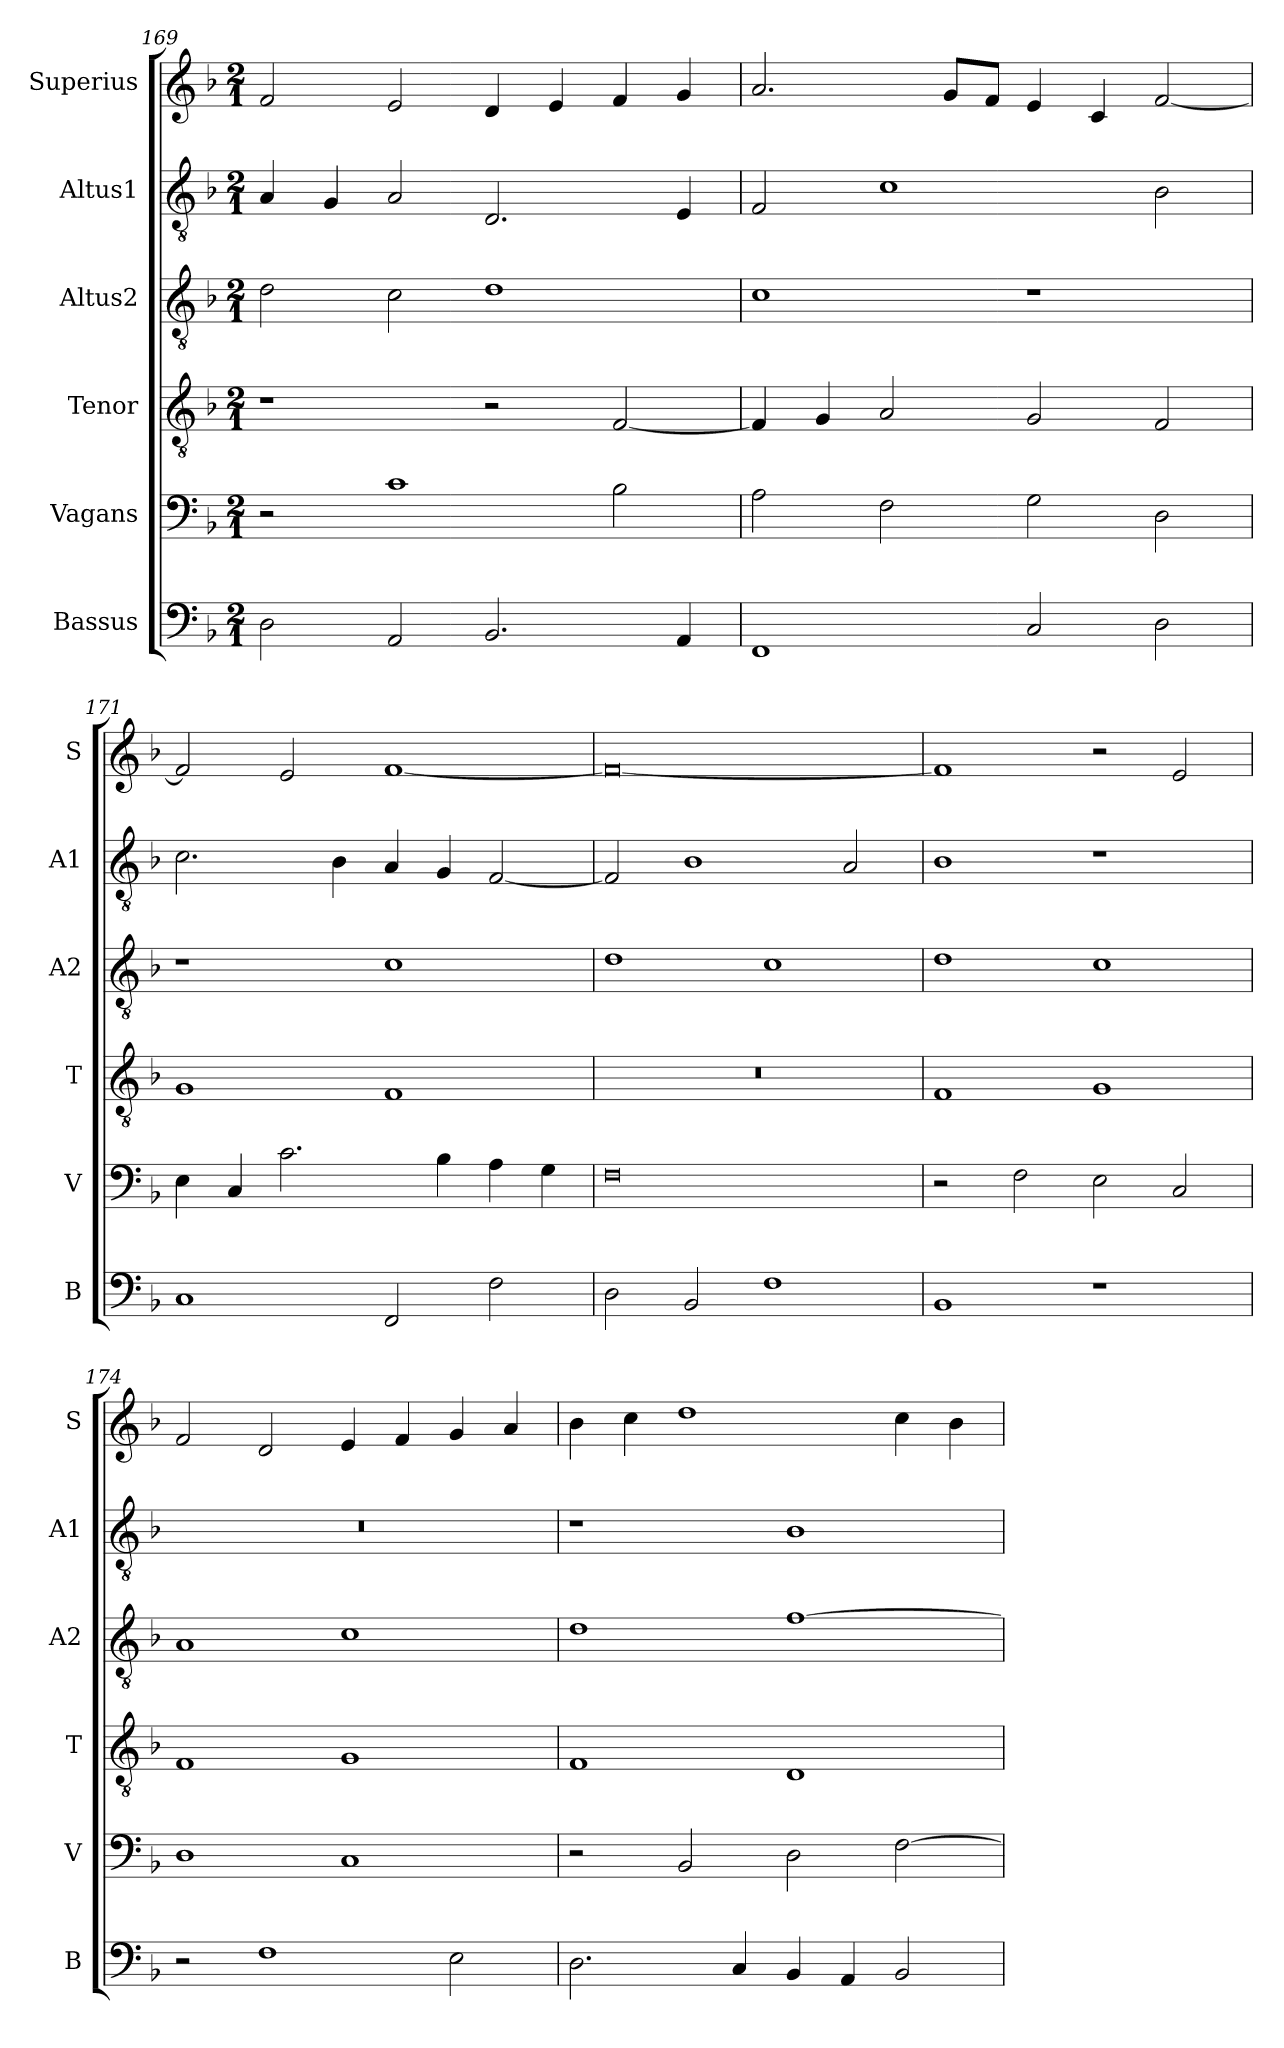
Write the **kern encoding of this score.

**kern	**kern	**kern	**kern	**kern	**kern
*part6	*part5	*part4	*part3	*part2	*part1
*staff6	*staff5	*staff4	*staff3	*staff2	*staff1
*I"Bassus	*I"Vagans	*I"Tenor	*I"Altus2	*I"Altus1	*I"Superius
*I'B	*I'V	*I'T	*I'A2	*I'A1	*I'S
*clefF4	*clefF4	*clefGv2	*clefGv2	*clefGv2	*clefG2
*k[b-]	*k[b-]	*k[b-]	*k[b-]	*k[b-]	*k[b-]
*M2/1	*M2/1	*M2/1	*M2/1	*M2/1	*M2/1
=169	=169	=169	=169	=169	=169
2D\	2r	1r	2d\	4A/	2f/
.	.	.	.	4G/	.
2AA/	1c	.	2c\	2A/	2e/
2.BB-/	.	2r	1d	2.D/	4d/
.	.	.	.	.	4e/
.	2B-\	[2F/	.	.	4f/
4AA/	.	.	.	4E/	4g/
=170	=170	=170	=170	=170	=170
1FF	2A\	4F/]	1c	2F/	2.a/
.	.	4G/	.	.	.
.	2F\	2A/	.	1c	.
.	.	.	.	.	8g/L
.	.	.	.	.	8f/J
2C/	2G\	2G/	1r	.	4e/
.	.	.	.	.	4c/
2D\	2D\	2F/	.	2B-\	[2f/
=171	=171	=171	=171	=171	=171
1C	4E\	1G	1r	2.c\	2f/]
.	4C/	.	.	.	.
.	2.c\	.	.	.	2e/
.	.	.	.	4B-\	.
2FF/	.	1F	1c	4A/	[1f
.	4B-\	.	.	4G/	.
2F\	4A\	.	.	[2F/	.
.	4G\	.	.	.	.
=172	=172	=172	=172	=172	=172
2D\	0F	0r	1d	2F/]	0f_
2BB-/	.	.	.	1B-	.
1F	.	.	1c	.	.
.	.	.	.	2A/	.
=173	=173	=173	=173	=173	=173
1BB-	2r	1F	1d	1B-	1f]
.	2F\	.	.	.	.
1r	2E\	1G	1c	1r	2r
.	2C/	.	.	.	2e/
=174	=174	=174	=174	=174	=174
2r	1D	1F	1A	0r	2f/
1F	.	.	.	.	2d/
.	1C	1G	1c	.	4e/
.	.	.	.	.	4f/
2E\	.	.	.	.	4g/
.	.	.	.	.	4a/
=175	=175	=175	=175	=175	=175
2.D\	2r	1F	1d	1r	4b-\
.	.	.	.	.	4cc\
.	2BB-/	.	.	.	1dd
4C/	.	.	.	.	.
4BB-/	2D\	1D	[1f	1B-	.
4AA/	.	.	.	.	.
2BB-/	[2F\	.	.	.	4cc\
.	.	.	.	.	4b-\
=	=	=	=	=	=
*-	*-	*-	*-	*-	*-
